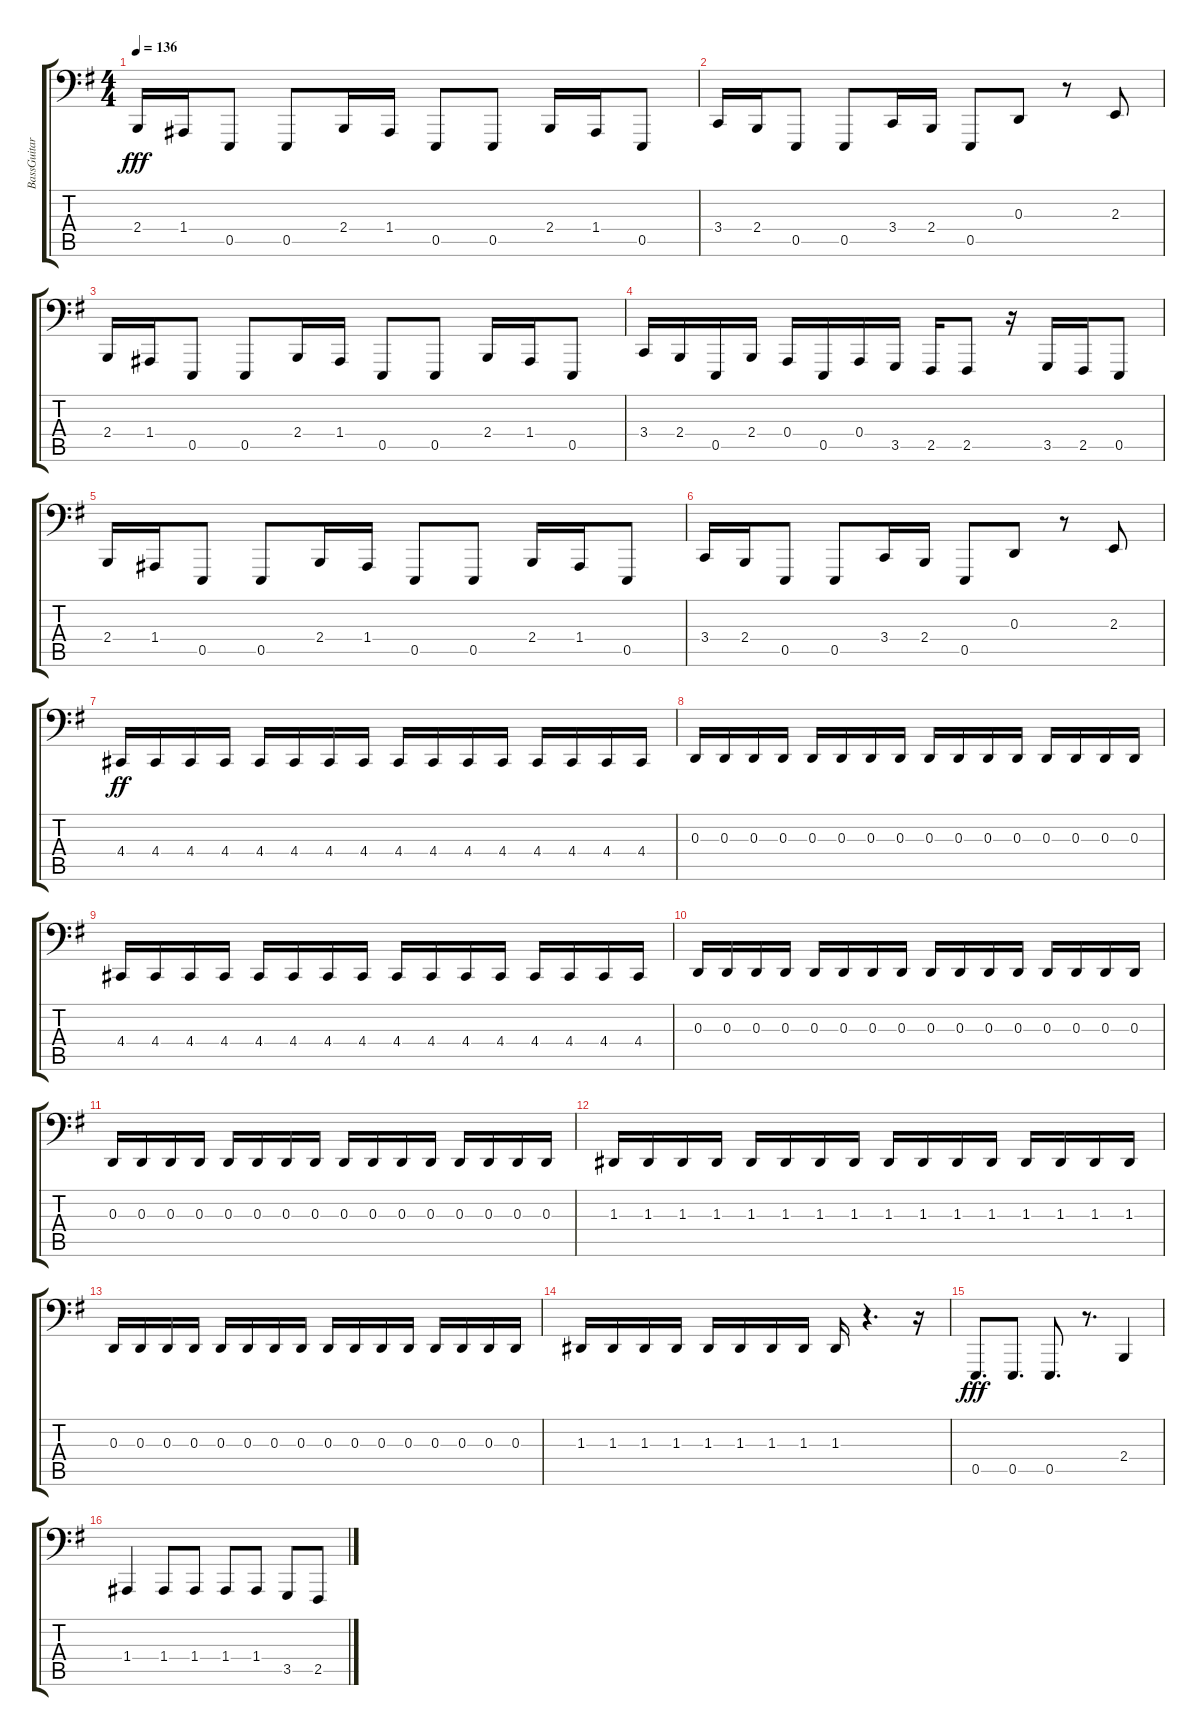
\track ("BassGuitar" "BassGuitar") {instrument choiraahs}
\staff {score tabs}
\tuning (C3 G2 D2 A1 E1 B0) {hide}
\ts (4 4)
\tempo 136
\clef f4
\ks eminor
2.4.16{dy fff} 1.4.16 0.5.8 0.5.8 2.4.16 1.4.16 0.5.8 0.5.8 2.4.16 1.4.16 0.5.8 |
3.4.16 2.4.16 0.5.8 0.5.8 3.4.16 2.4.16 0.5.8 0.3.8 r.8 2.3.8 |
2.4.16 1.4.16 0.5.8 0.5.8 2.4.16 1.4.16 0.5.8 0.5.8 2.4.16 1.4.16 0.5.8 |
3.4.16 2.4.16 0.5.16 2.4.16 0.4.16 0.5.16 0.4.16 3.5.16 2.5.16 2.5.8 r.16 3.5.16 2.5.16 0.5.8 |
2.4.16 1.4.16 0.5.8 0.5.8 2.4.16 1.4.16 0.5.8 0.5.8 2.4.16 1.4.16 0.5.8 |
3.4.16 2.4.16 0.5.8 0.5.8 3.4.16 2.4.16 0.5.8 0.3.8 r.8 2.3.8 |
4.4.16{dy ff} 4.4.16 4.4.16 4.4.16 4.4.16 4.4.16 4.4.16 4.4.16 4.4.16 4.4.16 4.4.16 4.4.16 4.4.16 4.4.16 4.4.16 4.4.16 |
0.3.16 0.3.16 0.3.16 0.3.16 0.3.16 0.3.16 0.3.16 0.3.16 0.3.16 0.3.16 0.3.16 0.3.16 0.3.16 0.3.16 0.3.16 0.3.16 |
4.4.16 4.4.16 4.4.16 4.4.16 4.4.16 4.4.16 4.4.16 4.4.16 4.4.16 4.4.16 4.4.16 4.4.16 4.4.16 4.4.16 4.4.16 4.4.16 |
0.3.16 0.3.16 0.3.16 0.3.16 0.3.16 0.3.16 0.3.16 0.3.16 0.3.16 0.3.16 0.3.16 0.3.16 0.3.16 0.3.16 0.3.16 0.3.16 |
0.3.16 0.3.16 0.3.16 0.3.16 0.3.16 0.3.16 0.3.16 0.3.16 0.3.16 0.3.16 0.3.16 0.3.16 0.3.16 0.3.16 0.3.16 0.3.16 |
1.3.16 1.3.16 1.3.16 1.3.16 1.3.16 1.3.16 1.3.16 1.3.16 1.3.16 1.3.16 1.3.16 1.3.16 1.3.16 1.3.16 1.3.16 1.3.16 |
0.3.16 0.3.16 0.3.16 0.3.16 0.3.16 0.3.16 0.3.16 0.3.16 0.3.16 0.3.16 0.3.16 0.3.16 0.3.16 0.3.16 0.3.16 0.3.16 |
1.3.16 1.3.16 1.3.16 1.3.16 1.3.16 1.3.16 1.3.16 1.3.16 1.3.16 r.4{d} r.16 |
0.5.8{d dy fff} 0.5.8{d} 0.5.8{d} r.8{d} 2.4.4 |
1.4.4 1.4.8 1.4.8 1.4.8 1.4.8 3.5.8 2.5.8
